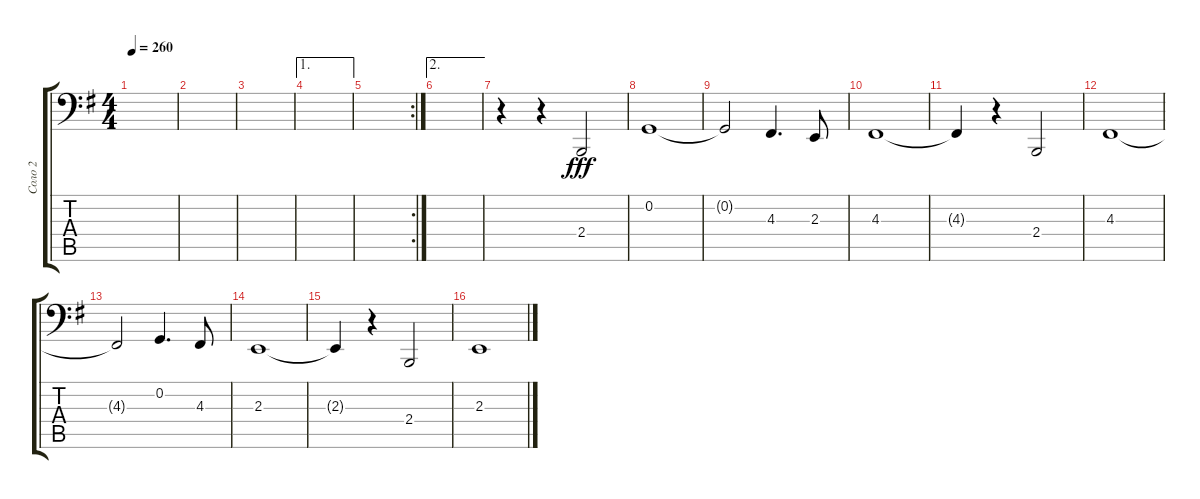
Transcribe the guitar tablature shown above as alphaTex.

\track ("Соло 2" "Соло 2") {instrument acousticgrandpiano}
\staff {score tabs}
\tuning (C3 G2 D2 A1 E1 B0) {hide}
\ts (4 4)
\tempo 260
\clef f4
\ks g
|
|
|
\ae 1
|
\rc 2
|
\ae 2
|
r.4 r.4 2.4.2{dy fff} |
0.2.1 |
0.2{t}.2 4.3.4{d} 2.3.8 |
4.3.1 |
4.3{t}.4 r.4 2.4.2 |
4.3.1 |
4.3{t}.2 0.2.4{d} 4.3.8 |
2.3.1 |
2.3{t}.4 r.4 2.4.2 |
2.3.1
